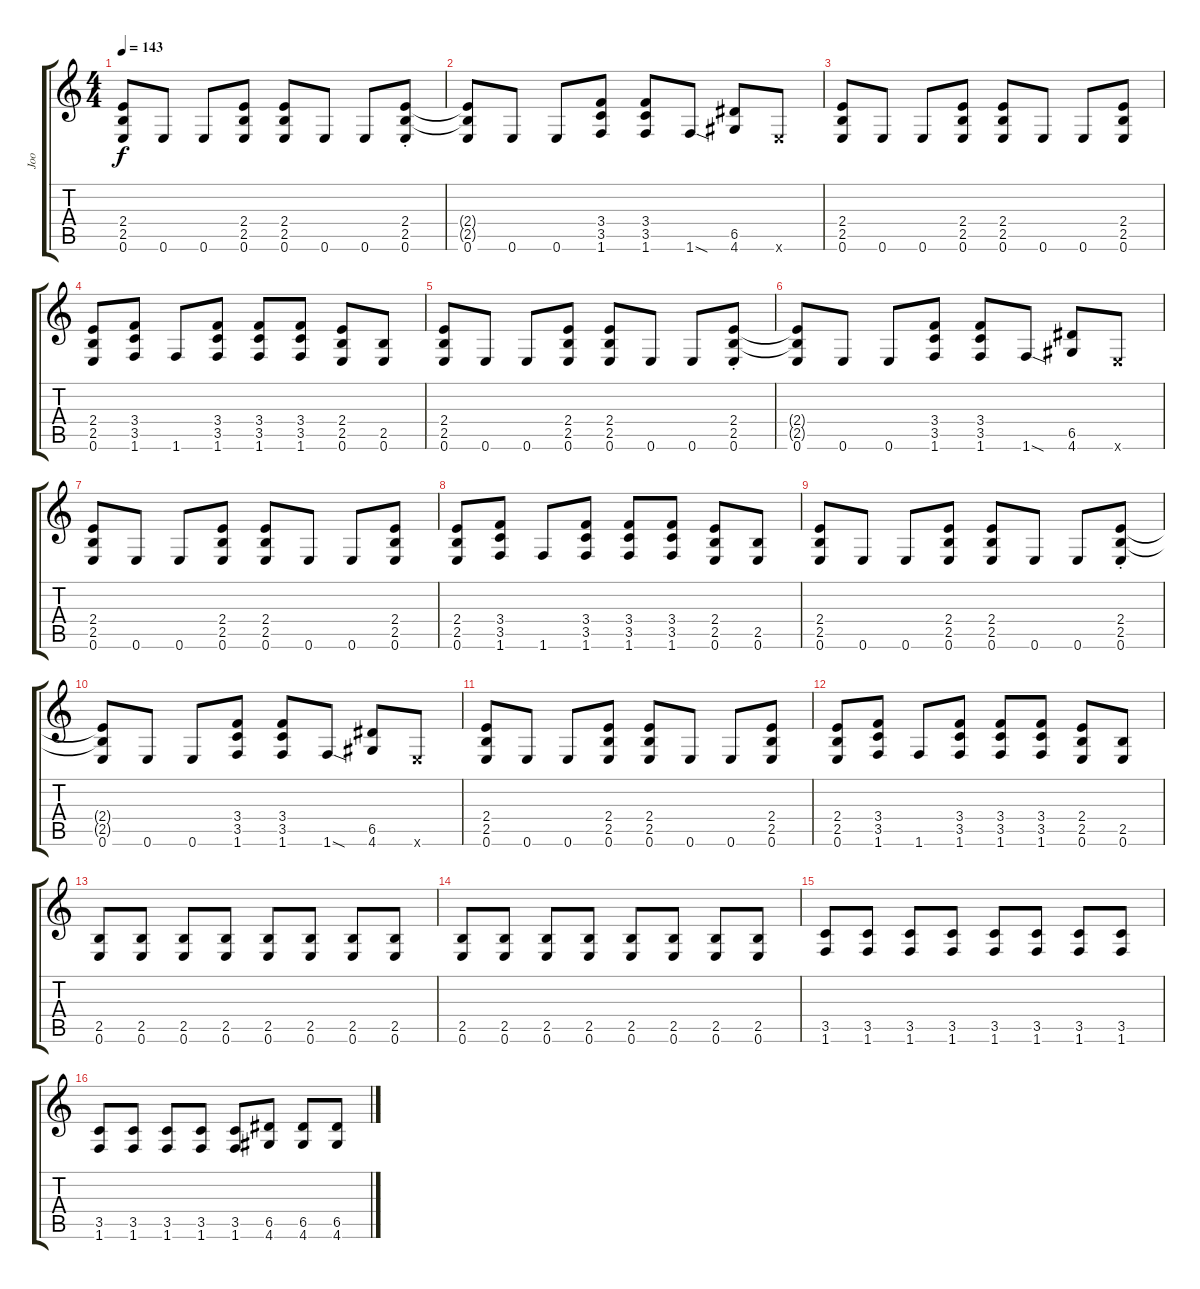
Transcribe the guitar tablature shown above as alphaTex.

\track ("Joo" "Joo") {instrument distortionguitar}
\staff {score tabs}
\tuning (E4 B3 G3 D3 A2 E2) {hide}
\ts (4 4)
\tempo 143
\clef g2
\ks c
(2.4 2.5 0.6).8{dy f volume 10} 0.6.8 0.6.8 (2.4 2.5 0.6).8 (2.4 2.5 0.6).8 0.6.8 0.6.8 (2.4 2.5 0.6{st}).8 |
(2.4{t} 2.5{t} 0.6).8 0.6.8 0.6.8 (3.4 3.5 1.6).8 (3.4 3.5 1.6).8 1.6{sod}.8 (6.5 4.6).8 0.6{x}.8 |
(2.4 2.5 0.6).8 0.6.8 0.6.8 (2.4 2.5 0.6).8 (2.4 2.5 0.6).8 0.6.8 0.6.8 (2.4 2.5 0.6).8 |
(2.4 2.5 0.6).8 (3.4 3.5 1.6).8 1.6.8 (3.4 3.5 1.6).8 (3.4 3.5 1.6).8 (3.4 3.5 1.6).8 (2.4 2.5 0.6).8 (2.5 0.6).8 |
(2.4 2.5 0.6).8{volume 10} 0.6.8 0.6.8 (2.4 2.5 0.6).8 (2.4 2.5 0.6).8 0.6.8 0.6.8 (2.4 2.5 0.6{st}).8 |
(2.4{t} 2.5{t} 0.6).8 0.6.8 0.6.8 (3.4 3.5 1.6).8 (3.4 3.5 1.6).8 1.6{sod}.8 (6.5 4.6).8 0.6{x}.8 |
(2.4 2.5 0.6).8 0.6.8 0.6.8 (2.4 2.5 0.6).8 (2.4 2.5 0.6).8 0.6.8 0.6.8 (2.4 2.5 0.6).8 |
(2.4 2.5 0.6).8 (3.4 3.5 1.6).8 1.6.8 (3.4 3.5 1.6).8 (3.4 3.5 1.6).8 (3.4 3.5 1.6).8 (2.4 2.5 0.6).8 (2.5 0.6).8 |
(2.4 2.5 0.6).8{volume 10} 0.6.8 0.6.8 (2.4 2.5 0.6).8 (2.4 2.5 0.6).8 0.6.8 0.6.8 (2.4 2.5 0.6{st}).8 |
(2.4{t} 2.5{t} 0.6).8 0.6.8 0.6.8 (3.4 3.5 1.6).8 (3.4 3.5 1.6).8 1.6{sod}.8 (6.5 4.6).8 0.6{x}.8 |
(2.4 2.5 0.6).8 0.6.8 0.6.8 (2.4 2.5 0.6).8 (2.4 2.5 0.6).8 0.6.8 0.6.8 (2.4 2.5 0.6).8 |
(2.4 2.5 0.6).8 (3.4 3.5 1.6).8 1.6.8 (3.4 3.5 1.6).8 (3.4 3.5 1.6).8 (3.4 3.5 1.6).8 (2.4 2.5 0.6).8 (2.5 0.6).8 |
(2.5 0.6).8 (2.5 0.6).8 (2.5 0.6).8 (2.5 0.6).8 (2.5 0.6).8 (2.5 0.6).8 (2.5 0.6).8 (2.5 0.6).8 |
(2.5 0.6).8 (2.5 0.6).8 (2.5 0.6).8 (2.5 0.6).8 (2.5 0.6).8 (2.5 0.6).8 (2.5 0.6).8 (2.5 0.6).8 |
(3.5 1.6).8 (3.5 1.6).8 (3.5 1.6).8 (3.5 1.6).8 (3.5 1.6).8 (3.5 1.6).8 (3.5 1.6).8 (3.5 1.6).8 |
(3.5 1.6).8 (3.5 1.6).8 (3.5 1.6).8 (3.5 1.6).8 (3.5 1.6).8 (6.5 4.6).8 (6.5 4.6).8 (6.5 4.6).8
